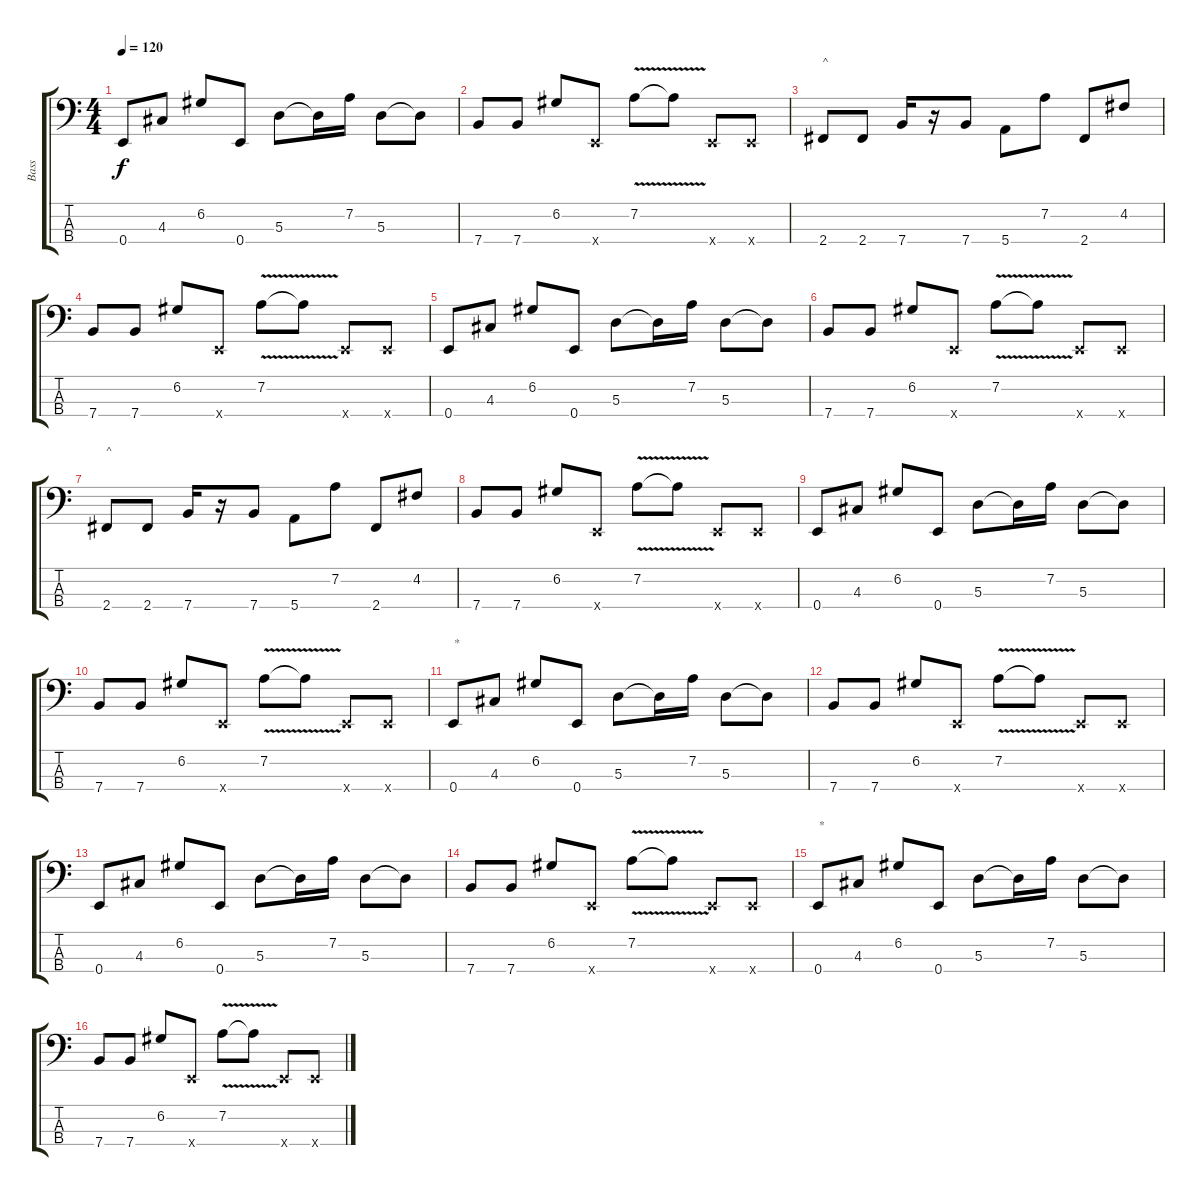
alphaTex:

\track ("Bass" "Bass") {instrument slapbass2}
\staff {score tabs}
\tuning (G2 D2 A1 E1) {hide}
\ts (4 4)
\tempo 120
\clef f4
\ks c
0.4.8{dy f} 4.3.8 6.2.8 0.4.8 5.3.8 5.3{t}.16 7.2.16 5.3.8 5.3{t}.8 |
7.4.8 7.4.8 6.2.8 0.4{x}.8 7.2{v}.8 7.2{t}.8 0.4{x}.8 0.4{x}.8 |
2.4.8{txt "^"} 2.4.8 7.4.16 r.16 7.4.8 5.4.8 7.2.8 2.4.8 4.2.8 |
7.4.8 7.4.8 6.2.8 0.4{x}.8 7.2{v}.8 7.2{t}.8 0.4{x}.8 0.4{x}.8 |
0.4.8 4.3.8 6.2.8 0.4.8 5.3.8 5.3{t}.16 7.2.16 5.3.8 5.3{t}.8 |
7.4.8 7.4.8 6.2.8 0.4{x}.8 7.2{v}.8 7.2{t}.8 0.4{x}.8 0.4{x}.8 |
2.4.8{txt "^"} 2.4.8 7.4.16 r.16 7.4.8 5.4.8 7.2.8 2.4.8 4.2.8 |
7.4.8 7.4.8 6.2.8 0.4{x}.8 7.2{v}.8 7.2{t}.8 0.4{x}.8 0.4{x}.8 |
0.4.8 4.3.8 6.2.8 0.4.8 5.3.8 5.3{t}.16 7.2.16 5.3.8 5.3{t}.8 |
7.4.8 7.4.8 6.2.8 0.4{x}.8 7.2{v}.8 7.2{t}.8 0.4{x}.8 0.4{x}.8 |
0.4.8{txt "*"} 4.3.8 6.2.8 0.4.8 5.3.8 5.3{t}.16 7.2.16 5.3.8 5.3{t}.8 |
7.4.8 7.4.8 6.2.8 0.4{x}.8 7.2{v}.8 7.2{t}.8 0.4{x}.8 0.4{x}.8 |
0.4.8 4.3.8 6.2.8 0.4.8 5.3.8 5.3{t}.16 7.2.16 5.3.8 5.3{t}.8 |
7.4.8 7.4.8 6.2.8 0.4{x}.8 7.2{v}.8 7.2{t}.8 0.4{x}.8 0.4{x}.8 |
0.4.8{txt "*"} 4.3.8 6.2.8 0.4.8 5.3.8 5.3{t}.16 7.2.16 5.3.8 5.3{t}.8 |
7.4.8 7.4.8 6.2.8 0.4{x}.8 7.2{v}.8 7.2{t}.8 0.4{x}.8 0.4{x}.8
